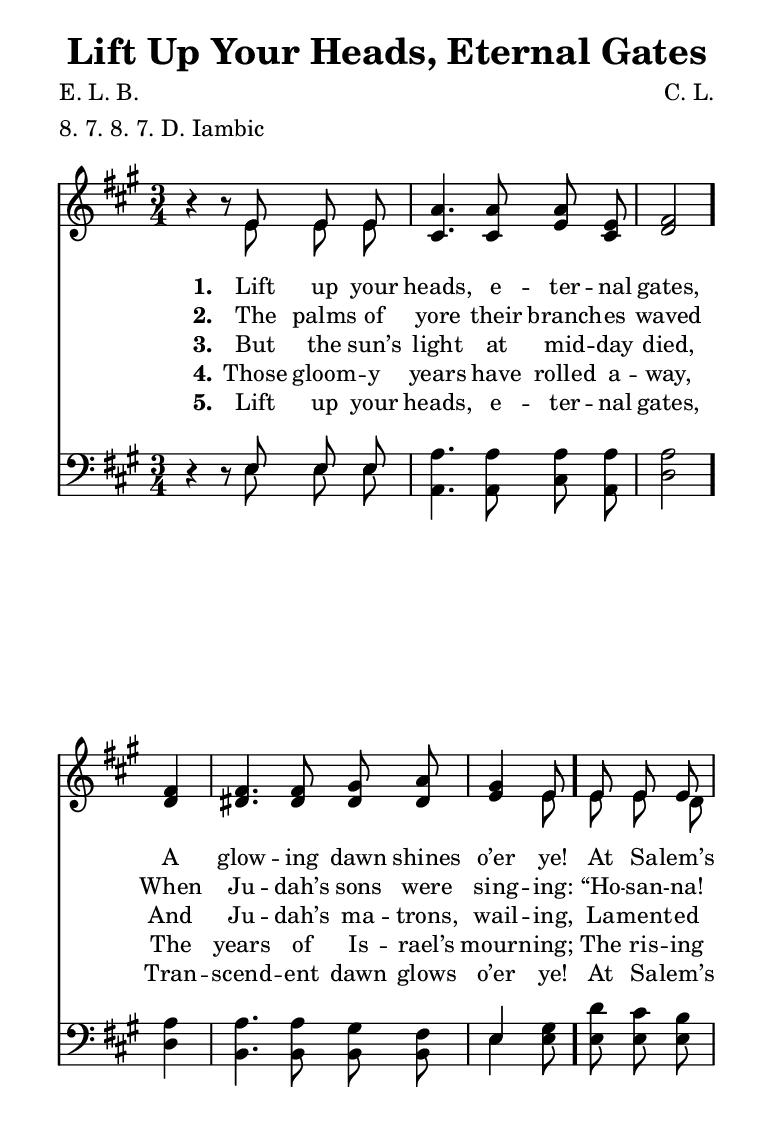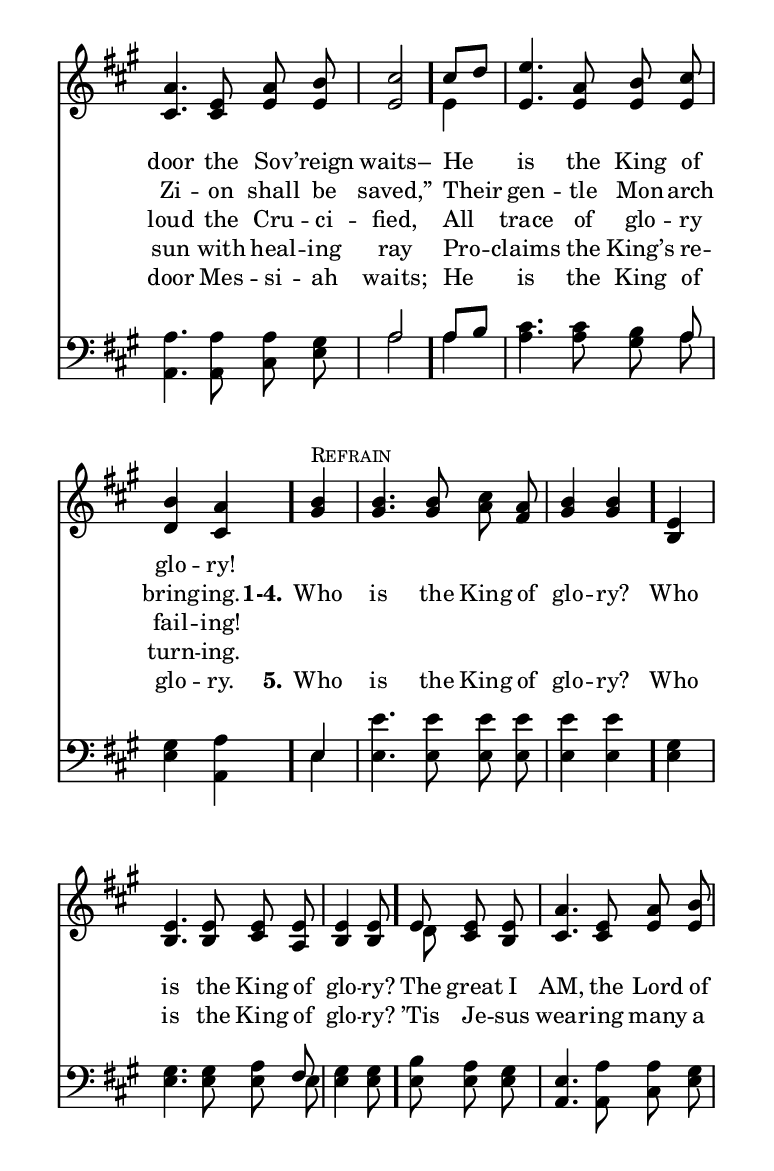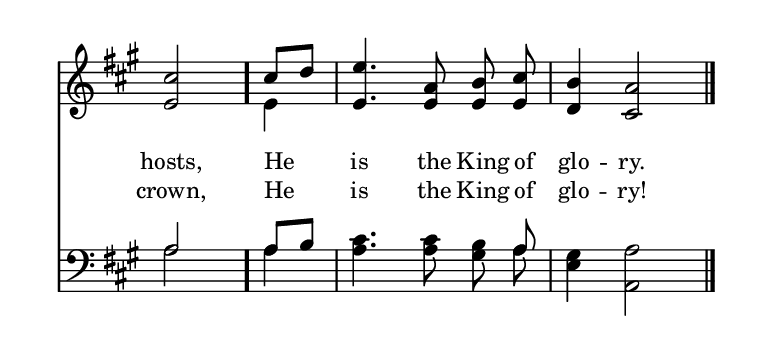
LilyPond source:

\include "common/global.ily"
\paper {
  \include "common/paper.ily"
}

\header{
  hymnnumber = "235"
  title = "Lift Up Your Heads, Eternal Gates"
  tunename = ""
  meter = "8. 7. 8. 7. D. Iambic"
  poet = "E. L. B."
  composer = "C. L."
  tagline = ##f
}

global = {
  \include "common/overrides.ily"
  \override Staff.TimeSignature.style = #'numbered
  \time 3/4
  \override Score.MetronomeMark.transparent = ##t % hide all fermata changes too
  \tempo 4=80
  \key a \major
  \autoBeamOff
}

patternA = { r4 r8 c c c | c4. c8 c c | c2 }
patternB = { c4 | c4. c8 c c | c4 c8 }
patternC = { c8 c c | c4. c8 c c | c2 }
patternD = { c8[ c] | c4. c8 c c | c4 c }
patternG = { c4 | c4. c8 c c | c4 c }

patternE = { c4 | c4. c8 c c | c4 c }
patternF = { c8[ c] | c4. c8 c c | c4 c2 }
patternH = { c4 | c4. c8 c c | c4 c2 }

notesSoprano = {
\global
\relative c' {

  r4 r8 e e e | a4. a8 a e | fis2
  fis4 | fis4. fis8 gis a | gis4 e8 \eogbreak
  e8 e e | a4. e8 a b | cis2
  cis8[ d] | e4. a,8 b cis | b4 a \eogbreak

  << s^\markup { \small \caps "Refrain" }
  { b4 | b4. b8 cis a | b4 b } >>
  e,4 | e4. e8 e e | e4 e8
  e8 e e | a4. e8 a b | cis2
  cis8[ d] | e4. a,8 b cis | b4 a2

  \bar "|."

}
}

notesAlto = {
\global
\relative e' {

  \changePitch \patternA { e e e | cis cis e cis | d }
  \changePitch \patternB { d | dis dis dis dis | e e }
  \changePitch \patternC { e e d | cis cis e e | e }
  \changePitch \patternG { e | e e e e | d cis }

  \changePitch \patternE { gis' gis gis a fis  | gis gis }
  \changePitch \patternB { b, | b b cis a | b b }
  \changePitch \patternC { d cis b | cis cis e e | e }
  \changePitch \patternH { e | e e e e | d cis }

}
}

notesTenor = {
\global
\relative a {

  \changePitch \patternA { e e e | a a a a | a }
  \changePitch \patternB { a | a a gis fis | e gis }
  \changePitch \patternC { d' cis b | a a a gis | a }
  \changePitch \patternD { a b | cis cis b a | gis a }

  \changePitch \patternE { e | e' e e e | e e }
  \changePitch \patternB { gis, | gis gis a fis | gis gis }
  \changePitch \patternC { b a gis | e a a gis | a }
  \changePitch \patternF { a b | cis cis b a | gis a }

}
}

notesBass = {
\global
\relative f {

  \changePitch \patternA { e e e | a, a cis a | d }
  \changePitch \patternB { d | b b b b | e e }
  \changePitch \patternC { e e e | a, a cis e | a }
  \changePitch \patternG { a | a a gis a | e a, }

  \changePitch \patternE { e' | e e e e | e e }
  \changePitch \patternB { e | e e e e | e e }
  \changePitch \patternC { e e e | a, a cis e | a }
  \changePitch \patternH { a | a a gis a | e a, }

}
}

RefrainA = \lyricmode {
\set stanza = "1-4."

Who is the King of glo -- ry? \bar "."
Who is the King of glo -- ry? \bar "."
The great I AM, the Lord of hosts, \bar "."
He is the King of glo -- ry. \bar "."

}

RefrainE = \lyricmode {
\set stanza = "5."

Who is the King of glo -- ry?
Who is the King of glo -- ry?
’Tis Je -- sus wear -- ing many a crown,
He is the King of glo -- ry!

}

wordsA = \lyricmode {
\set stanza = "1."

Lift up your heads, e -- ter -- nal gates, \bar "."
A glow -- ing dawn shines o’er ye! \bar "."
At Sa -- lem’s door the Sov -- ’reign waits– \bar "."
He is the King of glo -- ry! \bar "."

}

wordsB = \lyricmode {
\set stanza = "2."

The palms of yore their branch -- es waved
When Ju -- dah’s sons were sing -- ing:
“Ho -- san -- na! Zi -- on shall be saved,”
Their gen -- tle Mon -- arch bring -- ing.

\RefrainA

}

wordsC = \lyricmode {
\set stanza = "3."

But the sun’s light at mid -- day died,
And Ju -- dah’s ma -- trons, wail -- ing,
La -- ment -- ed loud the Cru -- ci -- fied,
All trace of glo -- ry fail -- ing!

}

wordsD = \lyricmode {
\set stanza = "4."

Those gloom -- y years have rolled a -- way,
The years of Is -- rael’s mourn -- ing;
The ris -- ing sun with heal -- ing ray
Pro -- claims the King’s re -- turn -- ing.

}

wordsE = \lyricmode {
\set stanza = "5."

Lift up your heads, e -- ter -- nal gates,
Tran -- scend -- ent dawn glows o’er ye!
At Sa -- lem’s door Mes -- si -- ah waits;
He is the King of glo -- ry.

\RefrainE

}

\score {
  \context ChoirStaff <<
    \context Staff = upper <<
      \set Staff.autoBeaming = ##f
      \set ChoirStaff.systemStartDelimiter = #'SystemStartBar
      \set ChoirStaff.printPartCombineTexts = ##f
      \partcombine #'(2 . 9) \notesSoprano \notesAlto
      \context NullVoice = sopranos { \voiceOne << \notesSoprano >> }
      \context NullVoice = altos { \voiceTwo << \notesAlto >> }
      \context Lyrics = one   \lyricsto sopranos \wordsA
      \context Lyrics = two   \lyricsto sopranos \wordsB
      \context Lyrics = three \lyricsto sopranos \wordsC
      \context Lyrics = four  \lyricsto sopranos \wordsD
      \context Lyrics = five  \lyricsto sopranos \wordsE
    >>
    \context Staff = men <<
      \set Staff.autoBeaming = ##f
      \clef bass
      \set ChoirStaff.printPartCombineTexts = ##f
      \partcombine #'(2 . 9) \notesTenor \notesBass
      \context NullVoice = tenors { \voiceOne << \notesTenor >> }
      \context NullVoice = basses { \voiceTwo << \notesBass >> }
    >>
  >>
  \layout {
    \include "common/layout.ily"
  }
  \midi{
    \include "common/midi.ily"
  }
}

\version "2.19.49"  % necessary for upgrading to future LilyPond versions.

% vi:set et ts=2 sw=2 ai nocindent syntax=lilypond:
